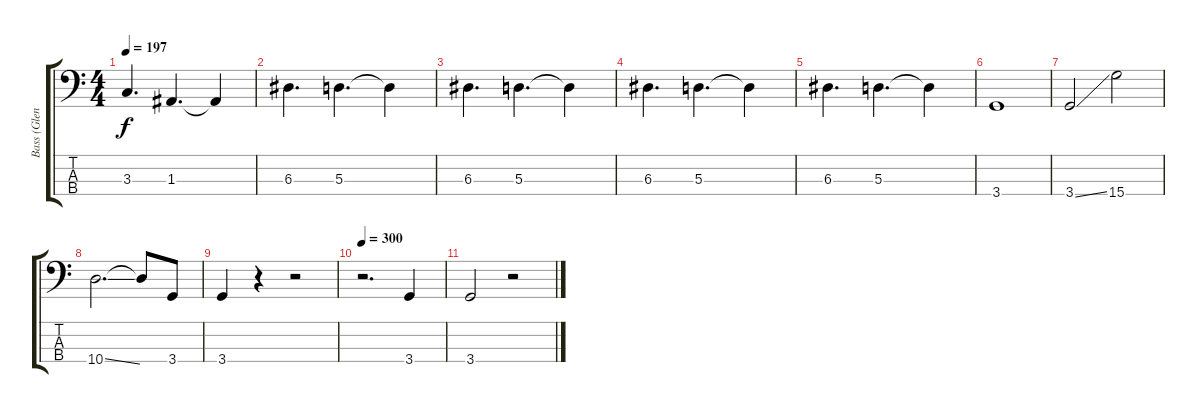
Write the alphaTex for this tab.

\track ("Bass (Glenn)" "Bass (Glen") {instrument electricbasspick}
\staff {score tabs}
\tuning (G2 D2 A1 E1) {hide}
\ts (4 4)
\tempo 197
\clef f4
\ks c
3.3.4{d dy f} 1.3.4{d} 1.3{t}.4 |
6.3.4{d} 5.3.4{d} 5.3{t}.4 |
6.3.4{d} 5.3.4{d} 5.3{t}.4 |
6.3.4{d} 5.3.4{d} 5.3{t}.4 |
6.3.4{d} 5.3.4{d} 5.3{t}.4 |
3.4.1 |
3.4{ss}.2 15.4.2 |
10.4{ss}.2{d} 10.4{t}.8 3.4.8 |
3.4.4 r.4 r.2 |
\tempo 300
r.2{d} 3.4.4 |
3.4.2 r.2
